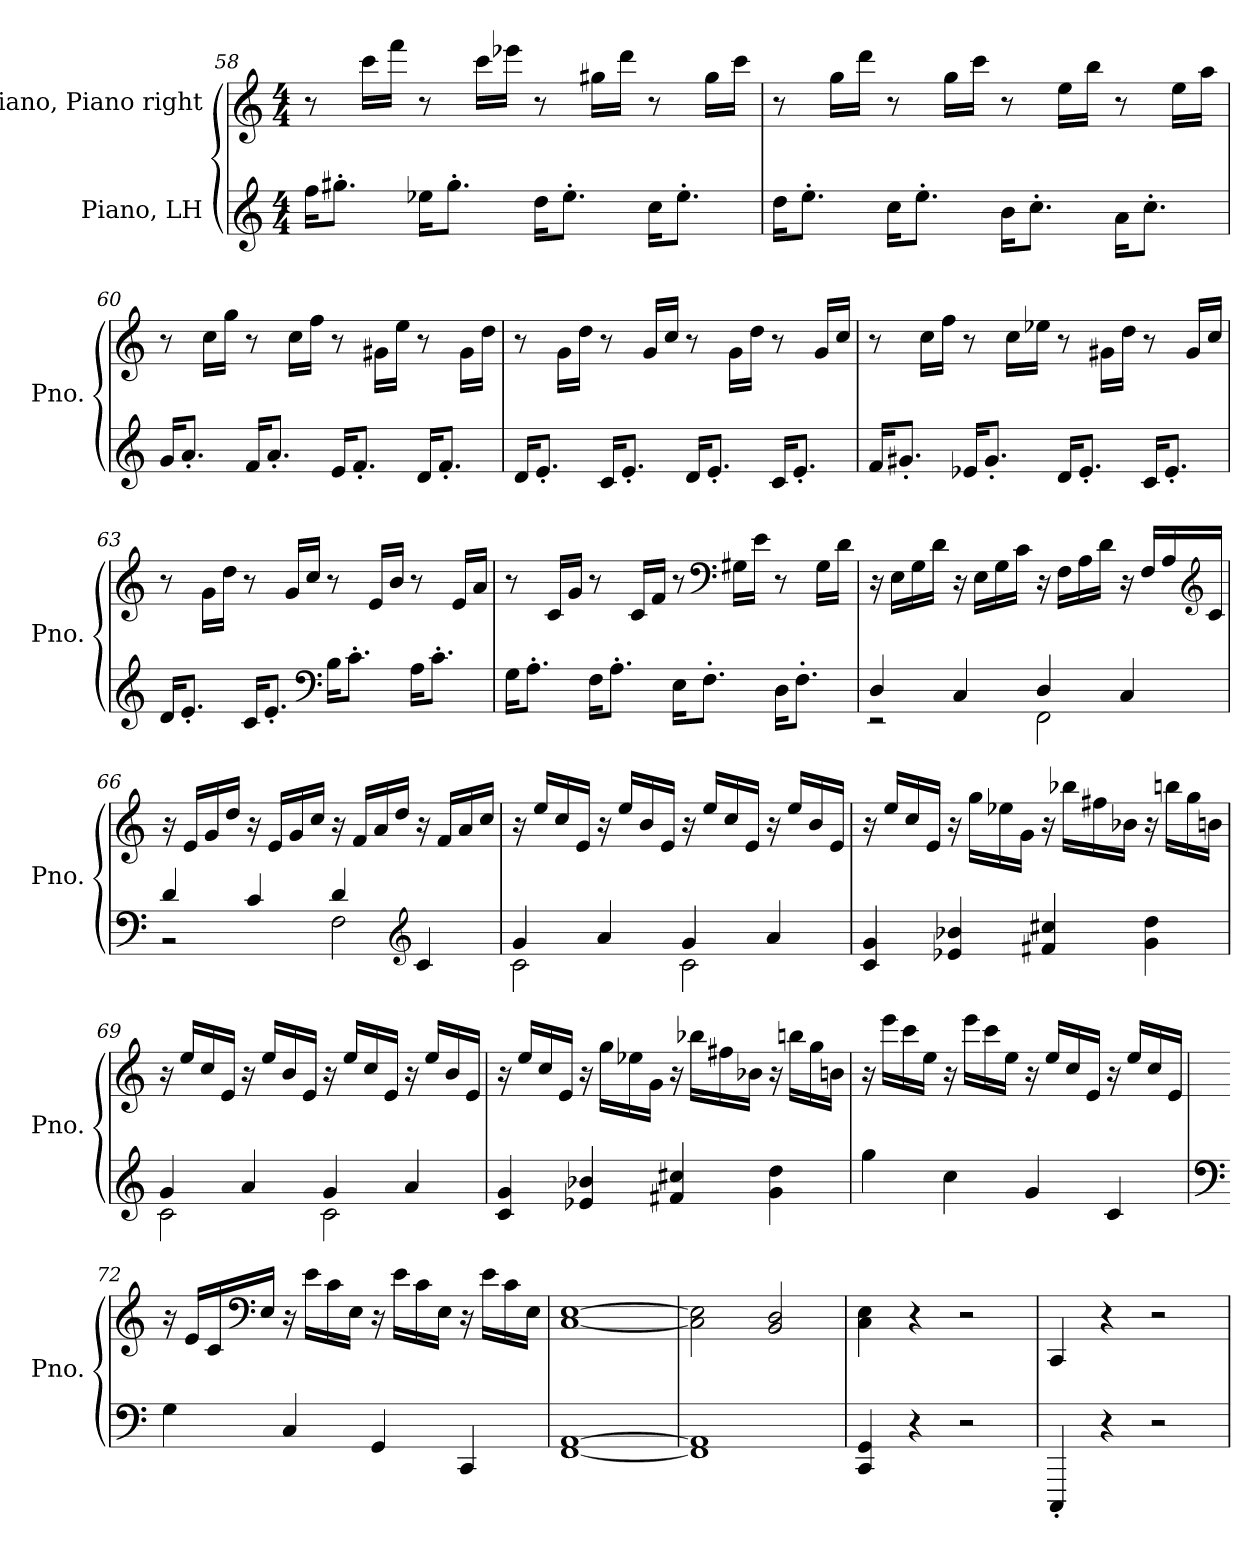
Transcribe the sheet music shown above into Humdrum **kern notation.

**kern	**kern
*part2	*part1
*staff2	*staff1
*I"Piano, LH	*I"Piano, Piano right
*I'Pno.	*I'Pno.
*clefG2	*clefG2
*k[]	*k[]
*M4/4	*M4/4
=58	=58
16ff\KL	8r
8.gg#X'\J	.
.	16ccc\LL
.	16fff\JJ
16ee-X\KL	8r
8.gg#'\J	.
.	16ccc\LL
.	16eee-X\JJ
16dd\KL	8r
8.ee-'\J	.
.	16gg#X\LL
.	16ddd\JJ
16cc\KL	8r
8.ee-'\J	.
.	16gg#\LL
.	16ccc\JJ
=59	=59
16dd\KL	8r
8.ee'\J	.
.	16gg\LL
.	16ddd\JJ
16cc\KL	8r
8.ee'\J	.
.	16gg\LL
.	16ccc\JJ
16b\KL	8r
8.cc'\J	.
.	16ee\LL
.	16bb\JJ
16a\KL	8r
8.cc'\J	.
.	16ee\LL
.	16aa\JJ
!!LO:LB:g=z
=60	=60
16g/KL	8r
8.a'/J	.
.	16cc\LL
.	16gg\JJ
16f/KL	8r
8.a'/J	.
.	16cc\LL
.	16ff\JJ
16e/KL	8r
8.f'/J	.
.	16g#X\LL
.	16ee\JJ
16d/KL	8r
8.f'/J	.
.	16g#\LL
.	16dd\JJ
=61	=61
16d/KL	8r
8.e'/J	.
.	16g\LL
.	16dd\JJ
16c/KL	8r
8.e'/J	.
.	16g/LL
.	16cc/JJ
16d/KL	8r
8.e'/J	.
.	16g\LL
.	16dd\JJ
16c/KL	8r
8.e'/J	.
.	16g/LL
.	16cc/JJ
=62	=62
16f/KL	8r
8.g#X'/J	.
.	16cc\LL
.	16ff\JJ
16e-X/KL	8r
8.g#'/J	.
.	16cc\LL
.	16ee-X\JJ
16d/KL	8r
8.e-'/J	.
.	16g#X\LL
.	16dd\JJ
16c/KL	8r
8.e-'/J	.
.	16g#/LL
.	16cc/JJ
!!LO:LB:g=z
=63	=63
16d/KL	8r
8.e'/J	.
.	16g\LL
.	16dd\JJ
16c/KL	8r
8.e'/J	.
.	16g/LL
.	16cc/JJ
*clefF4	*
16B\KL	8r
8.c'\J	.
.	16e/LL
.	16b/JJ
16A\KL	8r
8.c'\J	.
.	16e/LL
.	16a/JJ
=64	=64
16G\KL	8r
8.A'\J	.
.	16c/LL
.	16g/JJ
16F\KL	8r
8.A'\J	.
.	16c/LL
.	16f/JJ
16E\KL	8r
8.F'\J	.
*	*clefF4
.	16G#X\LL
.	16e\JJ
16D\KL	8r
8.F'\J	.
.	16G#\LL
.	16d\JJ
!!LO:LB:g=z
=65	=65
*^	*
4D/	2r	16r
.	.	16E\LL
.	.	16G\
.	.	16d\JJ
4C/	.	16r
.	.	16E\LL
.	.	16G\
.	.	16c\JJ
4D/	2FF\	16r
.	.	16F\LL
.	.	16A\
.	.	16d\JJ
4C/	.	16r
.	.	16F/LL
.	.	16A/
*	*	*clefG2
.	.	16c/JJ
=66	=66	=66
4d/	2r	16r
.	.	16e/LL
.	.	16g/
.	.	16dd/JJ
4c/	.	16r
.	.	16e/LL
.	.	16g/
.	.	16cc/JJ
4d/	2F\	16r
.	.	16f/LL
.	.	16a/
.	.	16dd/JJ
*clefG2	*	*
4c/	.	16r
.	.	16f/LL
.	.	16a/
.	.	16cc/JJ
!!LO:PB:g=z
=67	=67	=67
4g/	2c\	16r
.	.	16ee/LL
.	.	16cc/
.	.	16e/JJ
4a/	.	16r
.	.	16ee/LL
.	.	16b/
.	.	16e/JJ
4g/	2c\	16r
.	.	16ee/LL
.	.	16cc/
.	.	16e/JJ
4a/	.	16r
.	.	16ee/LL
.	.	16b/
.	.	16e/JJ
*v	*v	*
=68	=68
4c/ 4g/	16r
.	16ee/LL
.	16cc/
.	16e/JJ
4e-X/ 4b-X/	16r
.	16gg\LL
.	16ee-X\
.	16g\JJ
4f#X/ 4cc#X/	16r
.	16bb-X\LL
.	16ff#X\
.	16b-X\JJ
4g\ 4dd\	16r
.	16bbn\LL
.	16gg\
.	16bn\JJ
!!LO:LB:g=z
=69	=69
*^	*
4g/	2c\	16r
.	.	16ee/LL
.	.	16cc/
.	.	16e/JJ
4a/	.	16r
.	.	16ee/LL
.	.	16b/
.	.	16e/JJ
4g/	2c\	16r
.	.	16ee/LL
.	.	16cc/
.	.	16e/JJ
4a/	.	16r
.	.	16ee/LL
.	.	16b/
.	.	16e/JJ
*v	*v	*
=70	=70
4c/ 4g/	16r
.	16ee/LL
.	16cc/
.	16e/JJ
4e-X/ 4b-X/	16r
.	16gg\LL
.	16ee-X\
.	16g\JJ
4f#X/ 4cc#X/	16r
.	16bb-X\LL
.	16ff#X\
.	16b-X\JJ
4g\ 4dd\	16r
.	16bbn\LL
.	16gg\
.	16bn\JJ
!!LO:LB:g=z
=71	=71
4gg\	16r
.	16eee\LL
.	16ccc\
.	16ee\JJ
4cc\	16r
.	16eee\LL
.	16ccc\
.	16ee\JJ
4g/	16r
.	16ee/LL
.	16cc/
.	16e/JJ
4c/	16r
.	16ee/LL
.	16cc/
.	16e/JJ
=72	=72
*clefF4	*
4G\	16r
.	16e/LL
.	16c/
*	*clefF4
.	16E/JJ
4C/	16r
.	16e\LL
.	16c\
.	16E\JJ
4GG/	16r
.	16e\LL
.	16c\
.	16E\JJ
4CC/	16r
.	16e\LL
.	16c\
.	16E\JJ
=73	=73
[1FF [1AA	[1C [1E
=74	=74
1FF] 1AA]	2C\] 2E\]
.	2BB/ 2D/
!!LO:LB:g=z
=75	=75
4CC/ 4GG/	4C\ 4E\
4r	4r
2r	2r
=76	=76
4CCC'/	4CC/
4r	4r
2r	2r
=	=
*-	*-
